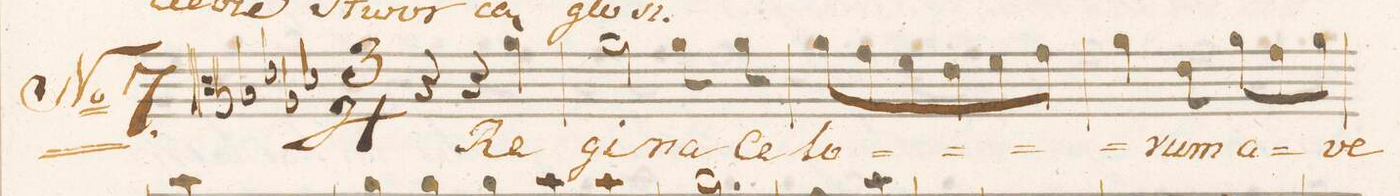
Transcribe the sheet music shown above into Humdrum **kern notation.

**kern	**text
*I"Alto.	*
*clefC3	*
*k[b-e-a-d-]	*
*M3/4	*
*2\right	*
4r	.
4r	.
4a-\	Re-
=2	=2
2a-\	-gi-
8a-\	-na
8a-\	Ce-
=3	=3
8a-\L	-lo-
8g\	.
8f\	.
8e-\	.
8f\	.
8g\J	.
=4	=4
4a-\	.
8e-\	-rum
8a-\L	a-
8g\	.
8a-\J	-ve
=5	=5
*-	*-
